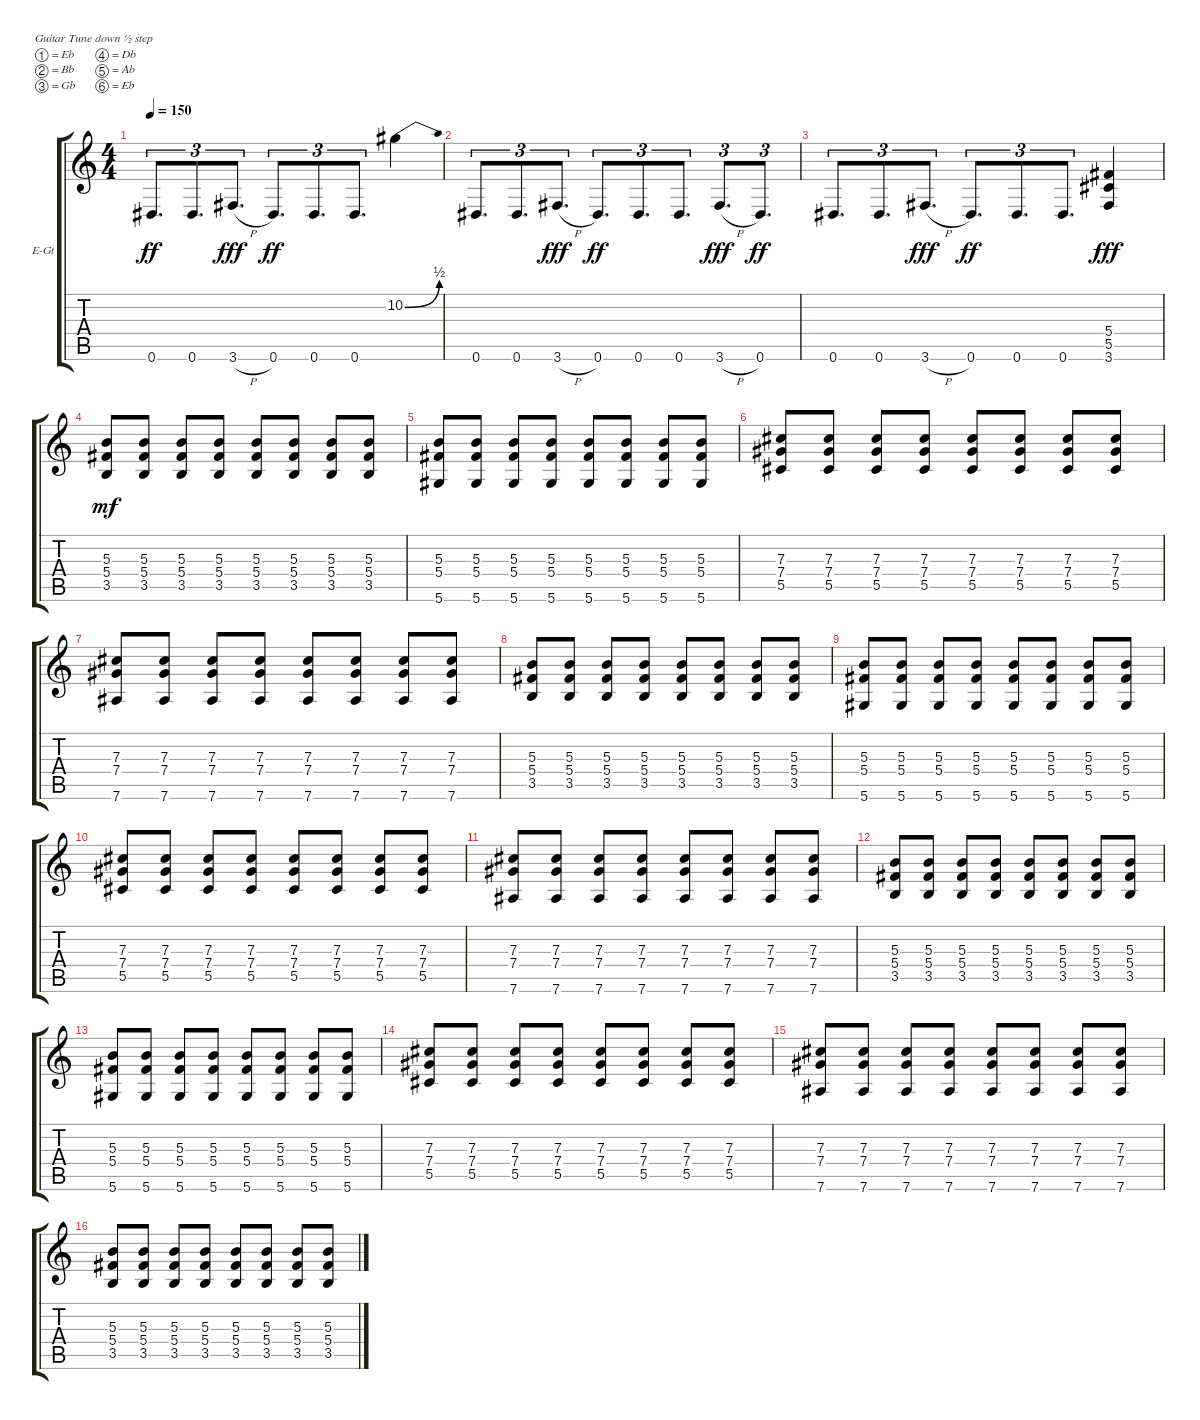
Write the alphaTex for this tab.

\defaultSystemsLayout 4
\bracketExtendMode groupsimilarinstruments
\firstSystemTrackNameOrientation horizontal
\otherSystemsTrackNameOrientation horizontal
\track ("Electric Guitar" "E-Gt") {instrument overdrivenguitar}
\staff {score tabs}
\tuning (Eb4 Bb3 Gb3 Db3 Ab2 Eb2)
\ts (4 4)
\tempo 150
\clef g2
\ks c
0.6.8{d tu (3 2) dy ff} 0.6.8{d tu (3 2)} 3.6{h}.8{d tu (3 2) dy fff} 0.6.8{d tu (3 2) dy ff} 0.6.8{d tu (3 2)} 0.6.8{d tu (3 2)} 10.2{be (bend 0 0 15.6 2)}.4 |
0.6.8{d tu (3 2)} 0.6.8{d tu (3 2)} 3.6{h}.8{d tu (3 2) dy fff} 0.6.8{d tu (3 2) dy ff} 0.6.8{d tu (3 2)} 0.6.8{d tu (3 2)} 3.6{h}.8{d tu (3 2) dy fff} 0.6.8{d tu (3 2) dy ff} |
0.6.8{d tu (3 2)} 0.6.8{d tu (3 2)} 3.6{h}.8{d tu (3 2) dy fff} 0.6.8{d tu (3 2) dy ff} 0.6.8{d tu (3 2)} 0.6.8{d tu (3 2)} (3.6 5.5 5.4).4{dy fff} |
(3.5 5.4 5.3).8{dy mf} (3.5 5.4 5.3).8 (3.5 5.4 5.3).8 (3.5 5.4 5.3).8 (3.5 5.4 5.3).8 (3.5 5.4 5.3).8 (3.5 5.4 5.3).8 (3.5 5.4 5.3).8 |
(5.6 5.4 5.3).8 (5.3 5.4 5.6).8 (5.3 5.4 5.6).8 (5.3 5.4 5.6).8 (5.3 5.4 5.6).8 (5.3 5.4 5.6).8 (5.3 5.4 5.6).8 (5.3 5.4 5.6).8 |
(7.3 7.4 5.5).8 (7.3 7.4 5.5).8 (7.3 7.4 5.5).8 (7.3 7.4 5.5).8 (7.3 7.4 5.5).8 (7.3 7.4 5.5).8 (7.3 7.4 5.5).8 (7.3 7.4 5.5).8 |
(7.3 7.4 7.6).8 (7.3 7.4 7.6).8 (7.3 7.4 7.6).8 (7.3 7.4 7.6).8 (7.3 7.4 7.6).8 (7.3 7.4 7.6).8 (7.3 7.4 7.6).8 (7.3 7.4 7.6).8 |
(3.5 5.4 5.3).8 (3.5 5.4 5.3).8 (3.5 5.4 5.3).8 (3.5 5.4 5.3).8 (3.5 5.4 5.3).8 (3.5 5.4 5.3).8 (3.5 5.4 5.3).8 (3.5 5.4 5.3).8 |
(5.6 5.4 5.3).8 (5.3 5.4 5.6).8 (5.3 5.4 5.6).8 (5.3 5.4 5.6).8 (5.3 5.4 5.6).8 (5.3 5.4 5.6).8 (5.3 5.4 5.6).8 (5.3 5.4 5.6).8 |
(7.3 7.4 5.5).8 (7.3 7.4 5.5).8 (7.3 7.4 5.5).8 (7.3 7.4 5.5).8 (7.3 7.4 5.5).8 (7.3 7.4 5.5).8 (7.3 7.4 5.5).8 (7.3 7.4 5.5).8 |
(7.3 7.4 7.6).8 (7.3 7.4 7.6).8 (7.3 7.4 7.6).8 (7.3 7.4 7.6).8 (7.3 7.4 7.6).8 (7.3 7.4 7.6).8 (7.3 7.4 7.6).8 (7.3 7.4 7.6).8 |
(3.5 5.4 5.3).8 (3.5 5.4 5.3).8 (3.5 5.4 5.3).8 (3.5 5.4 5.3).8 (3.5 5.4 5.3).8 (3.5 5.4 5.3).8 (3.5 5.4 5.3).8 (3.5 5.4 5.3).8 |
(5.6 5.4 5.3).8 (5.3 5.4 5.6).8 (5.3 5.4 5.6).8 (5.3 5.4 5.6).8 (5.3 5.4 5.6).8 (5.3 5.4 5.6).8 (5.3 5.4 5.6).8 (5.3 5.4 5.6).8 |
(7.3 7.4 5.5).8 (7.3 7.4 5.5).8 (7.3 7.4 5.5).8 (7.3 7.4 5.5).8 (7.3 7.4 5.5).8 (7.3 7.4 5.5).8 (7.3 7.4 5.5).8 (7.3 7.4 5.5).8 |
(7.3 7.4 7.6).8 (7.3 7.4 7.6).8 (7.3 7.4 7.6).8 (7.3 7.4 7.6).8 (7.3 7.4 7.6).8 (7.3 7.4 7.6).8 (7.3 7.4 7.6).8 (7.3 7.4 7.6).8 |
(3.5 5.4 5.3).8 (3.5 5.4 5.3).8 (3.5 5.4 5.3).8 (3.5 5.4 5.3).8 (3.5 5.4 5.3).8 (3.5 5.4 5.3).8 (3.5 5.4 5.3).8 (3.5 5.4 5.3).8
